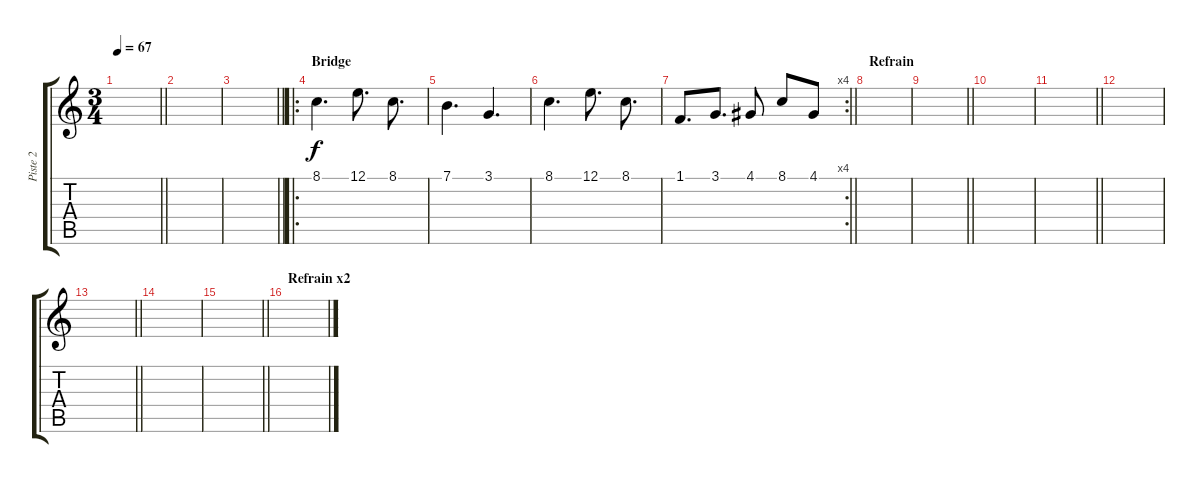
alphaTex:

\track ("Piste 2" "Piste 2") {instrument altosax}
\staff {score tabs}
\tuning (E4 B3 G3 D3 A2 E2) {hide}
\ts (3 4)
\tempo 67
\clef g2
\barLineRight lightlight
\ks c
|
|
\barLineRight lightlight
|
\ro
\section ("" "Bridge")
8.1.4{d} 12.1.8{d} 8.1.8{d} |
7.1.4{d} 3.1.4{d} |
8.1.4{d} 12.1.8{d} 8.1.8{d} |
\rc 4
\barLineRight lightlight
1.1.8{d} 3.1.8{d} 4.1.8 8.1.8 4.1.8 |
\section ("" "Refrain")
|
\barLineRight lightlight
|
|
\barLineRight lightlight
|
|
\barLineRight lightlight
|
|
\barLineRight lightlight
|
\section ("" "Refrain x2")
